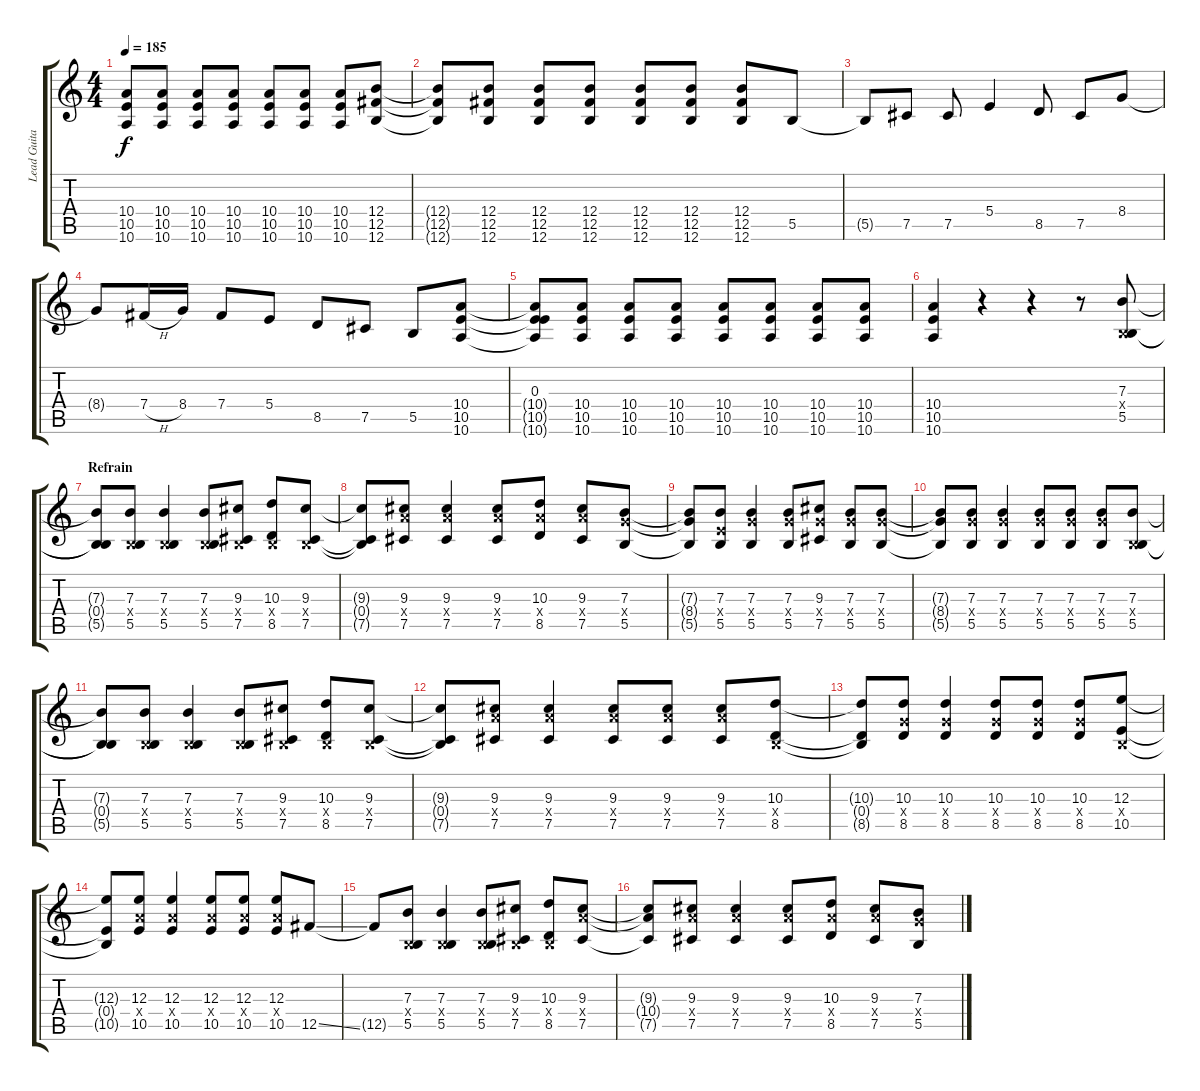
\track ("Lead Guitar - Kevin" "Lead Guita") {instrument distortionguitar}
\staff {score tabs}
\tuning (Db4 Ab3 E3 B2 Gb2 B1) {hide}
\ts (4 4)
\tempo 185
\clef g2
\ks c
(10.4{t} 10.5{t} 10.6{t}).8{dy f} (10.4 10.5 10.6).8 (10.4 10.5 10.6).8 (10.4 10.5 10.6).8 (10.4 10.5 10.6).8 (10.4 10.5 10.6).8 (10.4 10.5 10.6).8 (12.4 12.5 12.6).8 |
(12.4{t} 12.5{t} 12.6{t}).8 (12.4 12.5 12.6).8 (12.4 12.5 12.6).8 (12.4 12.5 12.6).8 (12.4 12.5 12.6).8 (12.4 12.5 12.6).8 (12.4 12.5 12.6).8 5.5.8 |
5.5{t}.8 7.5.8 7.5.8 5.4.4 8.5.8 7.5.8 8.4.8 |
8.4{t}.8 7.4{h}.16 8.4.16 7.4.8 5.4.8 8.5.8 7.5.8 5.5.8 (10.4 10.5 10.6).8 |
(0.3 10.4{t} 10.5{t} 10.6{t}).8 (10.4 10.5 10.6).8 (10.4 10.5 10.6).8 (10.4 10.5 10.6).8 (10.4 10.5 10.6).8 (10.4 10.5 10.6).8 (10.4 10.5 10.6).8 (10.4 10.5 10.6).8 |
(10.4 10.5 10.6).4 r.4 r.4 r.8 (7.3 0.4{x} 5.5).8 |
\section ("" "Refrain")
(7.3{t} 0.4{t} 5.5{t}).8 (7.3 0.4{x} 5.5).8 (7.3 0.4{x} 5.5).4 (7.3 0.4{x} 5.5).8 (9.3 0.4{x} 7.5).8 (10.3 0.4{x} 8.5).8 (9.3 0.4{x} 7.5).8 |
(9.3{t} 0.4{t} 7.5{t}).8 (9.3 10.4{x} 7.5).8 (9.3 10.4{x} 7.5).4 (9.3 10.4{x} 7.5).8 (10.3 10.4{x} 8.5).8 (9.3 10.4{x} 7.5).8 (7.3 8.4{x} 5.5).8 |
(7.3{t} 8.4{t} 5.5{t}).8 (7.3 5.4{x} 5.5).8 (7.3 8.4{x} 5.5).4 (7.3 8.4{x} 5.5).8 (9.3 8.4{x} 7.5).8 (7.3 8.4{x} 5.5).8 (7.3 8.4{x} 5.5).8 |
(7.3{t} 8.4{t} 5.5{t}).8 (7.3 8.4{x} 5.5).8 (7.3 8.4{x} 5.5).4 (7.3 8.4{x} 5.5).8 (7.3 8.4{x} 5.5).8 (7.3 8.4{x} 5.5).8 (7.3 0.4{x} 5.5).8 |
(7.3{t} 0.4{t} 5.5{t}).8 (7.3 0.4{x} 5.5).8 (7.3 0.4{x} 5.5).4 (7.3 0.4{x} 5.5).8 (9.3 0.4{x} 7.5).8 (10.3 0.4{x} 8.5).8 (9.3 0.4{x} 7.5).8 |
(9.3{t} 0.4{t} 7.5{t}).8 (9.3 10.4{x} 7.5).8 (9.3 10.4{x} 7.5).4 (9.3 10.4{x} 7.5).8 (9.3 10.4{x} 7.5).8 (9.3 10.4{x} 7.5).8 (10.3 0.4{x} 8.5).8 |
(10.3{t} 0.4{t} 8.5{t}).8 (10.3 8.4{x} 8.5).8 (10.3 8.4{x} 8.5).4 (10.3 8.4{x} 8.5).8 (10.3 8.4{x} 8.5).8 (10.3 8.4{x} 8.5).8 (12.3 0.4{x} 10.5).8 |
(12.3{t} 0.4{t} 10.5{t}).8 (12.3 10.4{x} 10.5).8 (12.3 10.4{x} 10.5).4 (12.3 10.4{x} 10.5).8 (12.3 10.4{x} 10.5).8 (12.3 10.4{x} 10.5).8 12.5{ss}.8 |
12.5{t}.8 (7.3 0.4{x} 5.5).8 (7.3 0.4{x} 5.5).4 (7.3 0.4{x} 5.5).8 (9.3 0.4{x} 7.5).8 (10.3 0.4{x} 8.5).8 (9.3 10.4{x} 7.5).8 |
(9.3{t} 10.4{t} 7.5{t}).8 (9.3 10.4{x} 7.5).8 (9.3 10.4{x} 7.5).4 (9.3 10.4{x} 7.5).8 (10.3 10.4{x} 8.5).8 (9.3 10.4{x} 7.5).8 (7.3 8.4{x} 5.5).8
